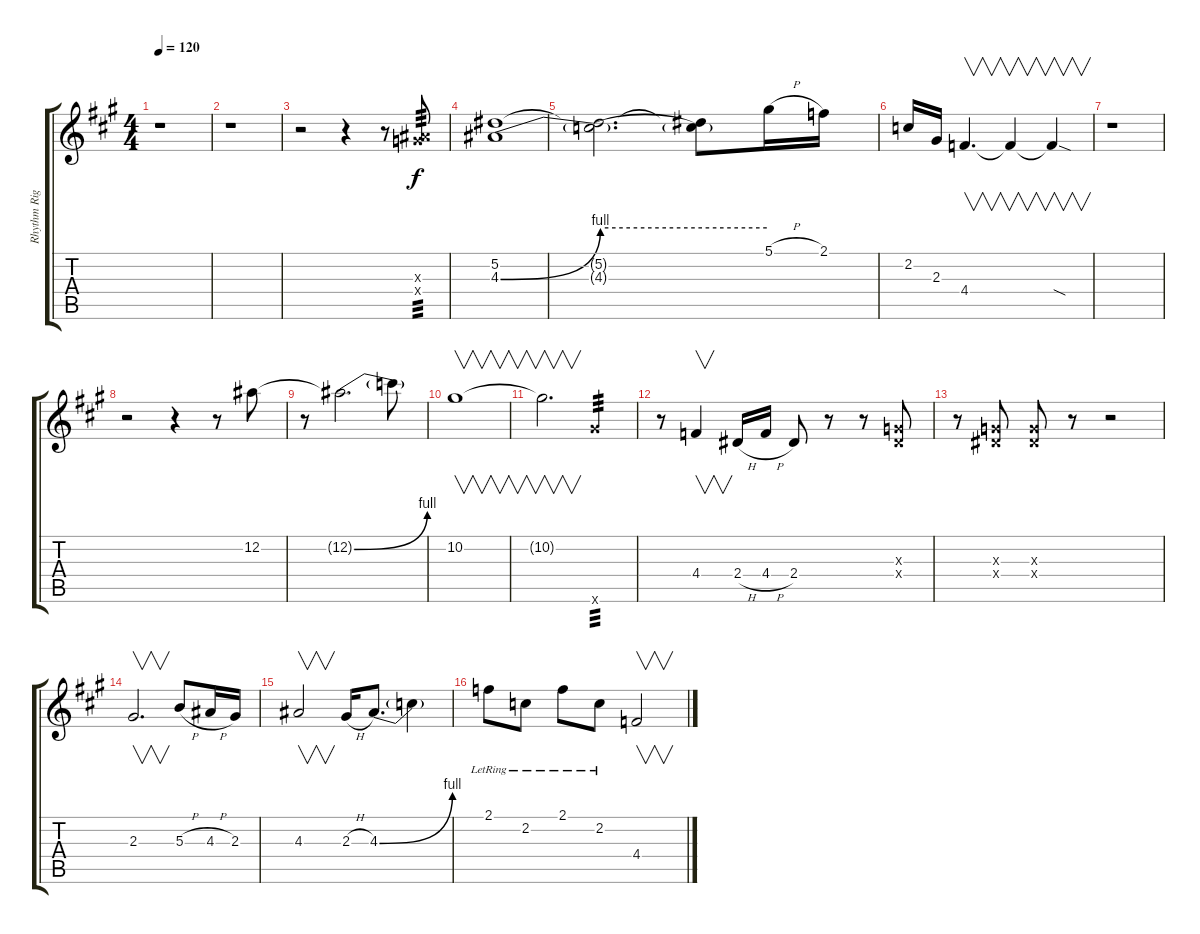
\track ("Rhythm Right" "Rhythm Rig") {instrument distortionguitar}
\staff {score tabs}
\tuning (Eb4 Bb3 Gb3 Db3 Ab2 Eb2) {hide}
\ts (4 4)
\tempo 120
\clef g2
\ks a
r.1{dy f} |
r.1 |
r.2 r.4 r.8 (4.3{x} 6.4{x}).8{tp 3} |
(5.2 4.3{be (bend 0 0 60 4)}).1 |
(5.2{t} 4.3{be (hold 0 4 60 4) t}).2{d} (5.2{t} 4.3{t}).8 5.1{h}.16 2.1.16 |
2.2.16 2.3.16 4.4.4{v d} 4.4{t}.4{v} 4.4{sod t}.4{v} |
r.1 |
r.2 r.4 r.8 12.2.8 |
r.8 12.2{be (bend 0 0 60 4) t}.2{d} 12.2{t}.8 |
10.2.1{v} |
10.2{t}.2{v d} 17.6{x}.4{tp 3} |
r.8 4.4.4{v} 2.4{h}.16 4.4{h}.16 2.4.8 r.8 r.8 (1.3{x} 2.4{x}).8 |
r.8 (1.3{x} 2.4{x}).8 (1.3{x} 2.4{x}).8 r.8 r.2 |
2.3.2{v d} 5.3{h}.8 4.3{h}.16 2.3.16 |
4.3.2{v} 2.3{h}.16 4.3{be (bend 0 0 60 4)}.8{d} 4.3{t}.4 |
2.1{lr}.8 2.2{lr}.8 2.1{lr}.8 2.2{lr}.8 4.4.2{v}
